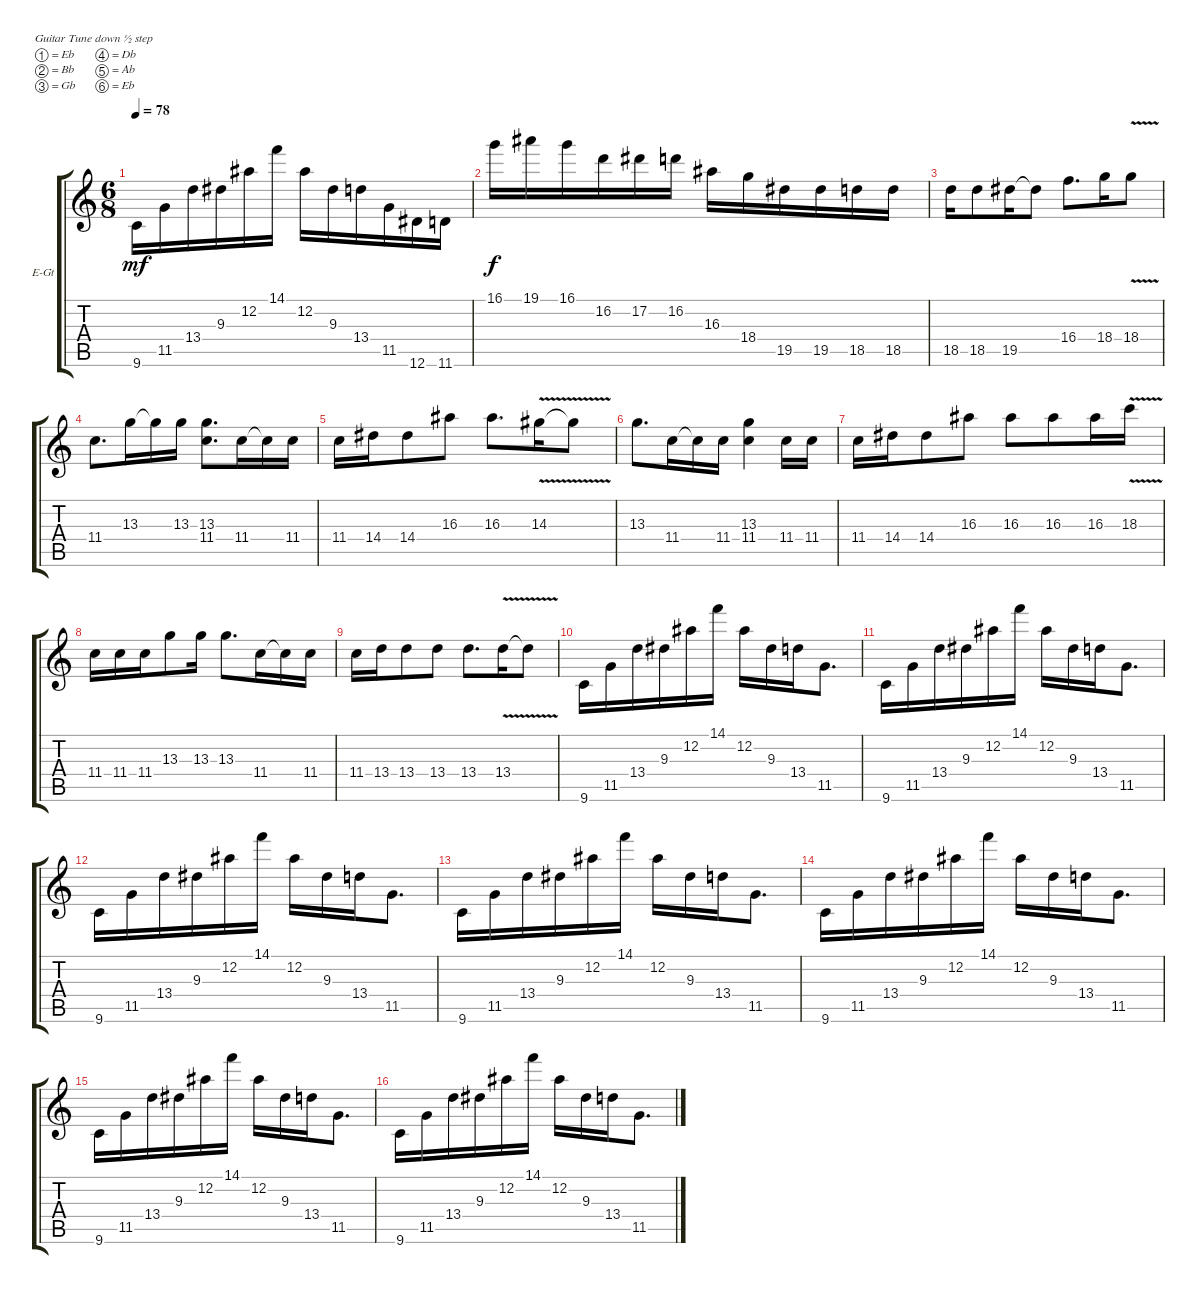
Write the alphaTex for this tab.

\defaultSystemsLayout 4
\bracketExtendMode groupsimilarinstruments
\firstSystemTrackNameOrientation horizontal
\otherSystemsTrackNameOrientation horizontal
\track ("Guitar Dist. Lead" "E-Gt") {instrument distortionguitar}
\staff {score tabs}
\tuning (Eb4 Bb3 Gb3 Db3 Ab2 Eb2)
\ts (6 8)
\tempo 78
\clef g2
\ks c
9.6.16{dy mf} 11.5.16 13.4.16 9.3.16 12.2.16 14.1.16 12.2.16 9.3.16 13.4.16 11.5.16 12.6.16 11.6.16 |
16.1.16{dy f} 19.1.16 16.1.16 16.2.16 17.2.16 16.2.16 16.3.16 18.4.16 19.5.16 19.5.16 18.5.16 18.5.16 |
18.5.16 18.5.8 19.5.16 19.5{t}.8 16.4.8{d} 18.4.16 18.4{v}.8 |
11.4.8{d} 13.3.16 13.3{t}.16 13.3.16 (13.3 11.4).8{d} 11.4.16 11.4{t}.16 11.4.16 |
11.4.16 14.4.16 14.4.8 16.3.8 16.3.8{d} 14.3{v}.16 14.3{t}.8 |
13.3.8{d} 11.4.16 11.4{t}.16 11.4.16 (13.3 11.4).4 11.4.16 11.4.16 |
11.4.16 14.4.16 14.4.8 16.3.8 16.3.8 16.3.8 16.3.16 18.3{v}.16 |
11.4.16 11.4.16 11.4.16 13.3.8 13.3.16 13.3.8{d} 11.4.16 11.4{t}.16 11.4.16 |
11.4.16 13.4.16 13.4.8 13.4.8 13.4.8{d} 13.4{v}.16 13.4{t}.8 |
9.6.16 11.5.16 13.4.16 9.3.16 12.2.16 14.1.16 12.2.16 9.3.16 13.4.16 11.5.8{d} |
9.6.16 11.5.16 13.4.16 9.3.16 12.2.16 14.1.16 12.2.16 9.3.16 13.4.16 11.5.8{d} |
9.6.16 11.5.16 13.4.16 9.3.16 12.2.16 14.1.16 12.2.16 9.3.16 13.4.16 11.5.8{d} |
9.6.16 11.5.16 13.4.16 9.3.16 12.2.16 14.1.16 12.2.16 9.3.16 13.4.16 11.5.8{d} |
9.6.16 11.5.16 13.4.16 9.3.16 12.2.16 14.1.16 12.2.16 9.3.16 13.4.16 11.5.8{d} |
9.6.16 11.5.16 13.4.16 9.3.16 12.2.16 14.1.16 12.2.16 9.3.16 13.4.16 11.5.8{d} |
9.6.16 11.5.16 13.4.16 9.3.16 12.2.16 14.1.16 12.2.16 9.3.16 13.4.16 11.5.8{d}
